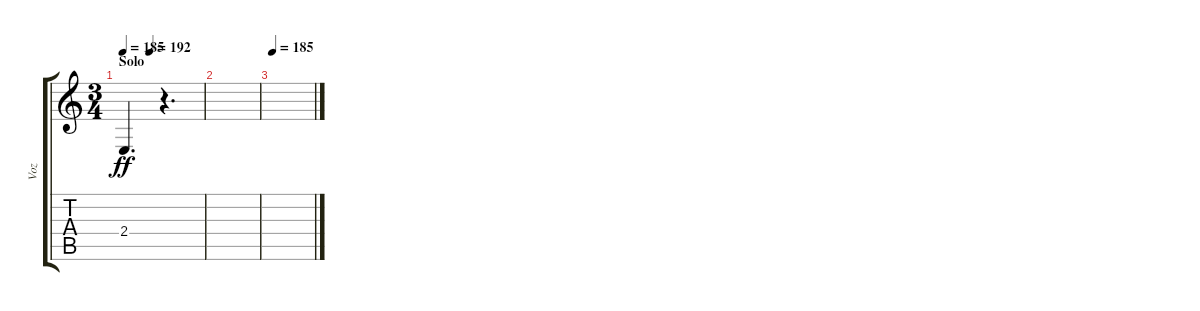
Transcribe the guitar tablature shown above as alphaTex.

\track ("Voz" "Voz") {instrument flute}
\staff {score tabs}
\tuning (E4 B3 G3 D3 A2 E2) {hide}
\ts (3 4)
\section ("" "Solo")
\tempo 185
\tempo (192 0.3333333333333333)
\clef g2
\ks c
2.4.4{d dy ff} r.4{d} |
|
\tempo 185
